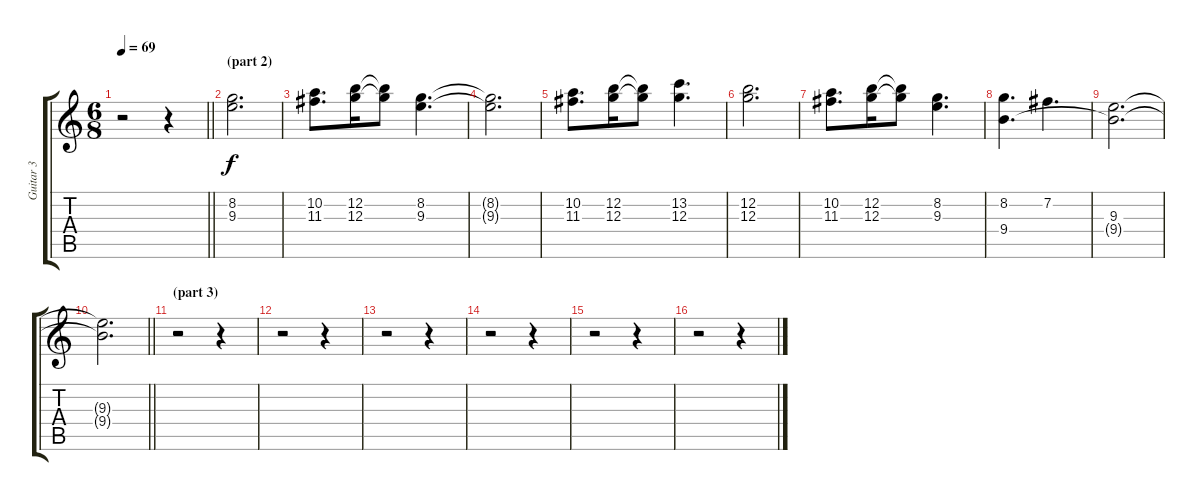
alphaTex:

\track ("Guitar 3" "Guitar 3") {instrument distortionguitar}
\staff {score tabs}
\tuning (E4 B3 G3 D3 A2 E2) {hide}
\ts (6 8)
\tempo 69
\clef g2
\barLineRight lightlight
\ks c
r.2{dy f} r.4 |
\section ("" "(part 2)")
(8.2 9.3).2{d} |
(10.2 11.3).8{d} (12.2 12.3).16 (12.2{t} 12.3{t}).8 (8.2 9.3).4{d} |
(8.2{t} 9.3{t}).2{d} |
(10.2 11.3).8{d} (12.2 12.3).16 (12.2{t} 12.3{t}).8 (13.2 12.3).4{d} |
(12.2 12.3).2{d} |
(10.2 11.3).8{d} (12.2 12.3).16 (12.2{t} 12.3{t}).8 (8.2 9.3).4{d} |
(8.2 9.4).4{d} 7.2.4{d} |
(9.3 9.4{t}).2{d} |
\barLineRight lightlight
(9.3{t} 9.4{t}).2{d} |
\section ("" "(part 3)")
r.2 r.4 |
r.2 r.4 |
r.2 r.4 |
r.2 r.4 |
r.2 r.4 |
r.2 r.4
